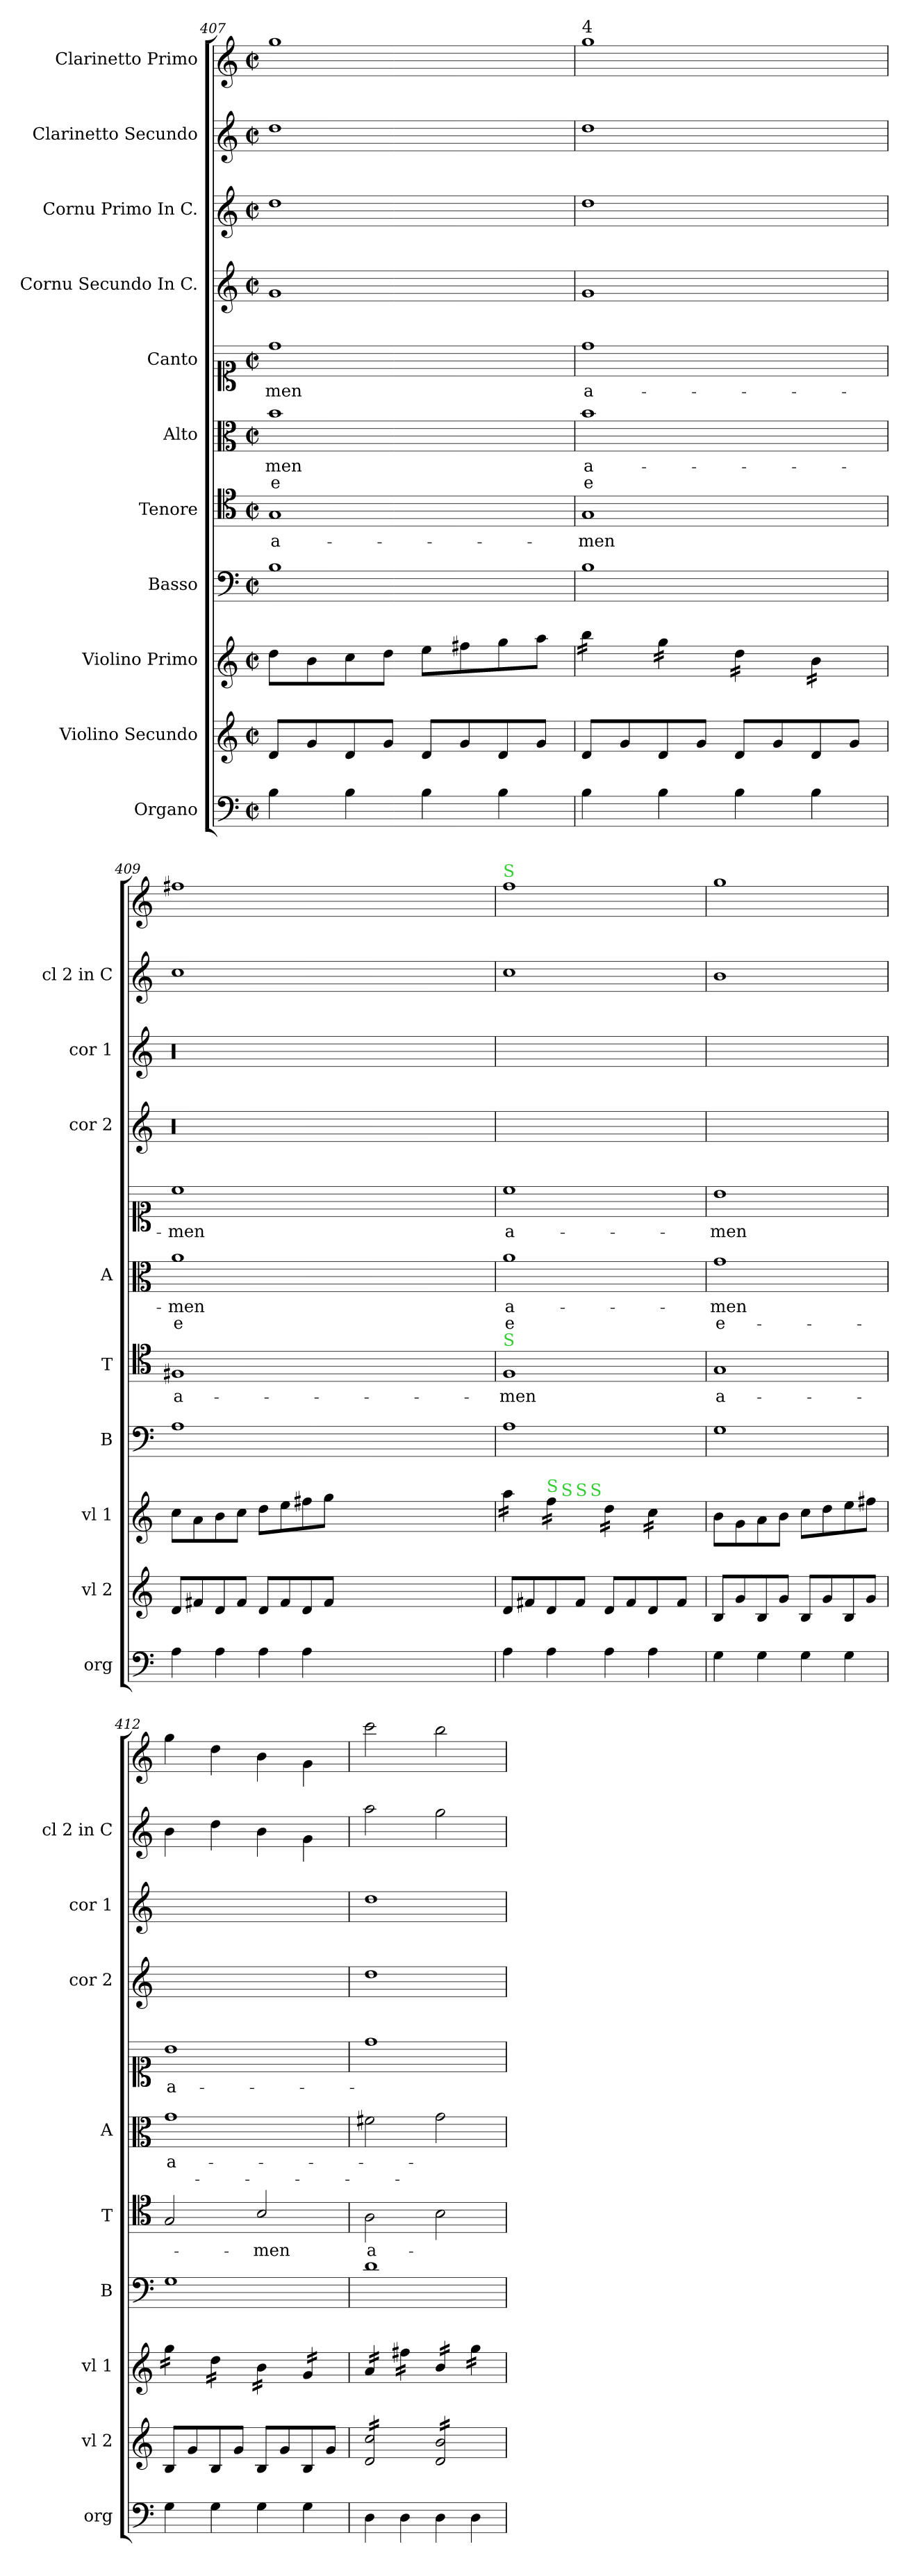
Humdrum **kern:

**kern	**kern	**kern	**kern	**kern	**text	**kern	**text	**text	**kern	**text	**kern	**kern	**kern	**kern
*part11	*part10	*part9	*part8	*part7	*part7	*part6	*part6	*part6	*part5	*part5	*part4	*part3	*part2	*part1
*staff11	*staff10	*staff9	*staff8	*staff7	*staff7	*staff6	*staff6	*staff6	*staff5	*staff5	*staff4	*staff3	*staff2	*staff1
*I"Organo	*I"Violino Secundo	*I"Violino Primo	*I"Basso	*I"Tenore	*	*I"Alto	*	*	*I"Canto	*	*I"Cornu Secundo In C.	*I"Cornu Primo In C.	*I"Clarinetto Secundo	*I"Clarinetto Primo
*I'org	*I'vl 2	*I'vl 1	*I'B	*I'T	*	*I'A	*	*	*	*	*I'cor 2	*I'cor 1	*I'cl 2 in C	*
*clefF4	*clefG2	*clefG2	*clefF4	*clefC4	*	*clefC3	*	*	*clefC1	*	*clefG2	*clefG2	*clefG2	*clefG2
*k[]	*k[]	*k[]	*k[]	*k[]	*	*k[]	*	*	*k[]	*	*k[]	*k[]	*k[]	*k[]
*M2/2	*M2/2	*M2/2	*M2/2	*M2/2	*	*M2/2	*	*	*M2/2	*	*M2/2	*M2/2	*M2/2	*M2/2
*met(c|)	*met(c|)	*met(c|)	*met(c|)	*met(c|)	*	*met(c|)	*	*	*met(c|)	*	*met(c|)	*met(c|)	*met(c|)	*met(c|)
=407	=407	=407	=407	=407	=407	=407	=407	=407	=407	=407	=407	=407	=407	=407
!	!	!	!	!	!LO:LY:i	!	!	!	!	!	!	!	!	!
4B\	8d/L	8dd\L	1B	1G	a-	1b	-men	-e	1dd	-men	1g	1dd	1dd	1gg
.	8g/	8b\	.	.	.	.	.	.	.	.	.	.	.	.
4B\	8d/	8cc\	.	.	.	.	.	.	.	.	.	.	.	.
.	8g/J	8dd\J	.	.	.	.	.	.	.	.	.	.	.	.
4B\	8d/L	8ee\L	.	.	.	.	.	.	.	.	.	.	.	.
.	8g/	8ff#X\	.	.	.	.	.	.	.	.	.	.	.	.
4B\	8d/	8gg\	.	.	.	.	.	.	.	.	.	.	.	.
.	8g/J	8aa\J	.	.	.	.	.	.	.	.	.	.	.	.
=408	=408	=408	=408	=408	=408	=408	=408	=408	=408	=408	=408	=408	=408	=408
!	!	!	!	!	!	!	!	!	!	!	!	!	!	!LO:TX:a:t=4
!	!	!	!	!	!LO:LY:i	!	!	!	!	!	!	!	!	!
*	*	*tremolo	*	*	*	*	*	*	*	*	*	*	*	*
4B\	8d/L	16bb\LL	1B	1G	-men	1b	a-	e	1dd	a-	1g	1dd	1dd	1gg
.	.	16bb\	.	.	.	.	.	.	.	.	.	.	.	.
.	8g/	16bb\	.	.	.	.	.	.	.	.	.	.	.	.
.	.	16bb\JJ	.	.	.	.	.	.	.	.	.	.	.	.
4B\	8d/	16gg\LL	.	.	.	.	.	.	.	.	.	.	.	.
.	.	16gg\	.	.	.	.	.	.	.	.	.	.	.	.
.	8g/J	16gg\	.	.	.	.	.	.	.	.	.	.	.	.
.	.	16gg\JJ	.	.	.	.	.	.	.	.	.	.	.	.
4B\	8d/L	16dd\LL	.	.	.	.	.	.	.	.	.	.	.	.
.	.	16dd\	.	.	.	.	.	.	.	.	.	.	.	.
.	8g/	16dd\	.	.	.	.	.	.	.	.	.	.	.	.
.	.	16dd\JJ	.	.	.	.	.	.	.	.	.	.	.	.
4B\	8d/	16b\LL	.	.	.	.	.	.	.	.	.	.	.	.
.	.	16b\	.	.	.	.	.	.	.	.	.	.	.	.
.	8g/J	16b\	.	.	.	.	.	.	.	.	.	.	.	.
.	.	16b\JJ	.	.	.	.	.	.	.	.	.	.	.	.
*	*	*Xtremolo	*	*	*	*	*	*	*	*	*	*	*	*
=409	=409	=409	=409	=409	=409	=409	=409	=409	=409	=409	=409	=409	=409	=409
!	!	!	!	!	!LO:LY:i	!	!	!	!	!	!	!	!	!
4A\	8d/L	8cc\L	1A	1F#X	a-	1a	-men	e	1cc	-men	00r	00r	1cc	1ff#X
.	8f#X/	8a\	.	.	.	.	.	.	.	.	.	.	.	.
4A\	8d/	8b\	.	.	.	.	.	.	.	.	.	.	.	.
.	8f#/J	8cc\J	.	.	.	.	.	.	.	.	.	.	.	.
4A\	8d/L	8dd\L	.	.	.	.	.	.	.	.	.	.	.	.
.	8f#/	8ee\	.	.	.	.	.	.	.	.	.	.	.	.
4A\	8d/	8ff#X\	.	.	.	.	.	.	.	.	.	.	.	.
.	8f#/J	8gg\J	.	.	.	.	.	.	.	.	.	.	.	.
0.ryy	0.ryy	0.ryy	0.ryy	0.ryy	.	0.ryy	.	.	0.ryy	.	.	.	0.ryy	0.ryy
=410	=410	=410	=410	=410	=410	=410	=410	=410	=410	=410	=410	=410	=410	=410
!	!	!	!	!	!	!	!	!	!	!	!	!	!	!LO:TX:a:color=limegreen:t=S
!	!	!	!	!LO:TX:a:color=limegreen:t=S	!	!	!	!	!	!	!	!	!	!
!	!	!	!	!	!LO:LY:i	!	!	!	!	!LO:LY:i	!	!	!	!
*	*	*^	*	*	*	*	*	*	*	*	*	*	*	*
*	*	*	*^	*	*	*	*	*	*	*	*	*	*	*	*
*	*	*	*	*^	*	*	*	*	*	*	*	*	*	*	*	*
*	*	*tremolo	*	*	*	*	*	*	*	*	*	*	*	*	*	*	*
4A\	8d/L	16aa\LL	4ryy	4.ryy	4..ryy	1A	1F	-men	1a	a-	e	1cc	a-	1ryy	1ryy	1cc	1ff
.	.	16aa\	.	.	.	.	.	.	.	.	.	.	.	.	.	.	.
.	8f#X/	16aa\	.	.	.	.	.	.	.	.	.	.	.	.	.	.	.
.	.	16aa\JJ	.	.	.	.	.	.	.	.	.	.	.	.	.	.	.
!	!	!LO:TX:a:color=limegreen:t=S	!	!	!	!	!	!	!	!	!	!	!	!	!	!	!
4A\	8d/	16ff\LL	16ryy	.	.	.	.	.	.	.	.	.	.	.	.	.	.
!	!	!	!LO:TX:a:color=limegreen:t=S	!	!	!	!	!	!	!	!	!	!	!	!	!	!
.	.	16ff\	2ryy	.	.	.	.	.	.	.	.	.	.	.	.	.	.
!	!	!	!	!LO:TX:a:color=limegreen:t=S	!	!	!	!	!	!	!	!	!	!	!	!	!
.	8f#/J	16ff\	.	2ryy	.	.	.	.	.	.	.	.	.	.	.	.	.
!	!	!	!	!	!LO:TX:a:color=limegreen:t=S	!	!	!	!	!	!	!	!	!	!	!	!
.	.	16ff\JJ	.	.	2ryy	.	.	.	.	.	.	.	.	.	.	.	.
4A\	8d/L	16dd\LL	.	.	.	.	.	.	.	.	.	.	.	.	.	.	.
.	.	16dd\	.	.	.	.	.	.	.	.	.	.	.	.	.	.	.
.	8f#/	16dd\	.	.	.	.	.	.	.	.	.	.	.	.	.	.	.
.	.	16dd\JJ	.	.	.	.	.	.	.	.	.	.	.	.	.	.	.
4A\	8d/	16cc\LL	.	.	.	.	.	.	.	.	.	.	.	.	.	.	.
.	.	16cc\	8.ryy	.	.	.	.	.	.	.	.	.	.	.	.	.	.
.	8f#/J	16cc\	.	8ryy	.	.	.	.	.	.	.	.	.	.	.	.	.
.	.	16cc\JJ	.	.	16ryy	.	.	.	.	.	.	.	.	.	.	.	.
*	*	*Xtremolo	*	*	*	*	*	*	*	*	*	*	*	*	*	*	*
=411	=411	=411	=411	=411	=411	=411	=411	=411	=411	=411	=411	=411	=411	=411	=411	=411	=411
!	!	!	!	!	!	!	!	!LO:LY:i	!	!	!	!	!LO:LY:i	!	!	!	!
*	*	*v	*v	*v	*v	*	*	*	*	*	*	*	*	*	*	*	*
4G\	8B/L	8b\L	1G	1G	a-	1g	-men	e-	1b	-men	1ryy	1ryy	1b	1gg
.	8g/	8g\	.	.	.	.	.	.	.	.	.	.	.	.
4G\	8B/	8a\	.	.	.	.	.	.	.	.	.	.	.	.
.	8g/J	8b\J	.	.	.	.	.	.	.	.	.	.	.	.
4G\	8B/L	8cc\L	.	.	.	.	.	.	.	.	.	.	.	.
.	8g/	8dd\	.	.	.	.	.	.	.	.	.	.	.	.
4G\	8B/	8ee\	.	.	.	.	.	.	.	.	.	.	.	.
.	8g/J	8ff#X\J	.	.	.	.	.	.	.	.	.	.	.	.
=412	=412	=412	=412	=412	=412	=412	=412	=412	=412	=412	=412	=412	=412	=412
*	*	*tremolo	*	*	*	*	*	*	*	*	*	*	*	*
4G\	8B/L	16gg\LL	1G	2G/	.	1g	a-	.	1b	a-	1ryy	1ryy	4b\	4gg\
.	.	16gg\	.	.	.	.	.	.	.	.	.	.	.	.
.	8g/	16gg\	.	.	.	.	.	.	.	.	.	.	.	.
.	.	16gg\JJ	.	.	.	.	.	.	.	.	.	.	.	.
4G\	8B/	16dd\LL	.	.	.	.	.	.	.	.	.	.	4dd\	4dd\
.	.	16dd\	.	.	.	.	.	.	.	.	.	.	.	.
.	8g/J	16dd\	.	.	.	.	.	.	.	.	.	.	.	.
.	.	16dd\JJ	.	.	.	.	.	.	.	.	.	.	.	.
!	!	!	!	!	!LO:LY:i	!	!	!	!	!	!	!	!	!
4G\	8B/L	16b\LL	.	2B/	-men	.	.	.	.	.	.	.	4b\	4b\
.	.	16b\	.	.	.	.	.	.	.	.	.	.	.	.
.	8g/	16b\	.	.	.	.	.	.	.	.	.	.	.	.
.	.	16b\JJ	.	.	.	.	.	.	.	.	.	.	.	.
4G\	8B/	16g/LL	.	.	.	.	.	.	.	.	.	.	4g\	4g\
.	.	16g/	.	.	.	.	.	.	.	.	.	.	.	.
.	8g/J	16g/	.	.	.	.	.	.	.	.	.	.	.	.
.	.	16g/JJ	.	.	.	.	.	.	.	.	.	.	.	.
=413	=413	=413	=413	=413	=413	=413	=413	=413	=413	=413	=413	=413	=413	=413
*	*tremolo	*	*	*	*	*	*	*	*	*	*	*	*	*
4D\	16d/ 16cc/LL	16a/LL	1d	2A\	a-	2f#X\	.	.	1dd	.	1dd	1dd	2aa\	2ccc\
.	16d/ 16cc/	16a/	.	.	.	.	.	.	.	.	.	.	.	.
.	16d/ 16cc/	16a/	.	.	.	.	.	.	.	.	.	.	.	.
.	16d/ 16cc/	16a/JJ	.	.	.	.	.	.	.	.	.	.	.	.
4D\	16d/ 16cc/	16ff#X\LL	.	.	.	.	.	.	.	.	.	.	.	.
.	16d/ 16cc/	16ff#X\	.	.	.	.	.	.	.	.	.	.	.	.
.	16d/ 16cc/	16ff#X\	.	.	.	.	.	.	.	.	.	.	.	.
.	16d/ 16cc/JJ	16ff#X\JJ	.	.	.	.	.	.	.	.	.	.	.	.
4D\	16d/ 16b/LL	16b/LL	.	2B\	.	2g\	.	.	.	.	.	.	2gg\	2bb\
.	16d/ 16b/	16b/	.	.	.	.	.	.	.	.	.	.	.	.
.	16d/ 16b/	16b/	.	.	.	.	.	.	.	.	.	.	.	.
.	16d/ 16b/	16b/JJ	.	.	.	.	.	.	.	.	.	.	.	.
4D\	16d/ 16b/	16gg\LL	.	.	.	.	.	.	.	.	.	.	.	.
.	16d/ 16b/	16gg\	.	.	.	.	.	.	.	.	.	.	.	.
.	16d/ 16b/	16gg\	.	.	.	.	.	.	.	.	.	.	.	.
.	16d/ 16b/JJ	16gg\JJ	.	.	.	.	.	.	.	.	.	.	.	.
*	*	*Xtremolo	*	*	*	*	*	*	*	*	*	*	*	*
*	*Xtremolo	*	*	*	*	*	*	*	*	*	*	*	*	*
=	=	=	=	=	=	=	=	=	=	=	=	=	=	=
*-	*-	*-	*-	*-	*-	*-	*-	*-	*-	*-	*-	*-	*-	*-
